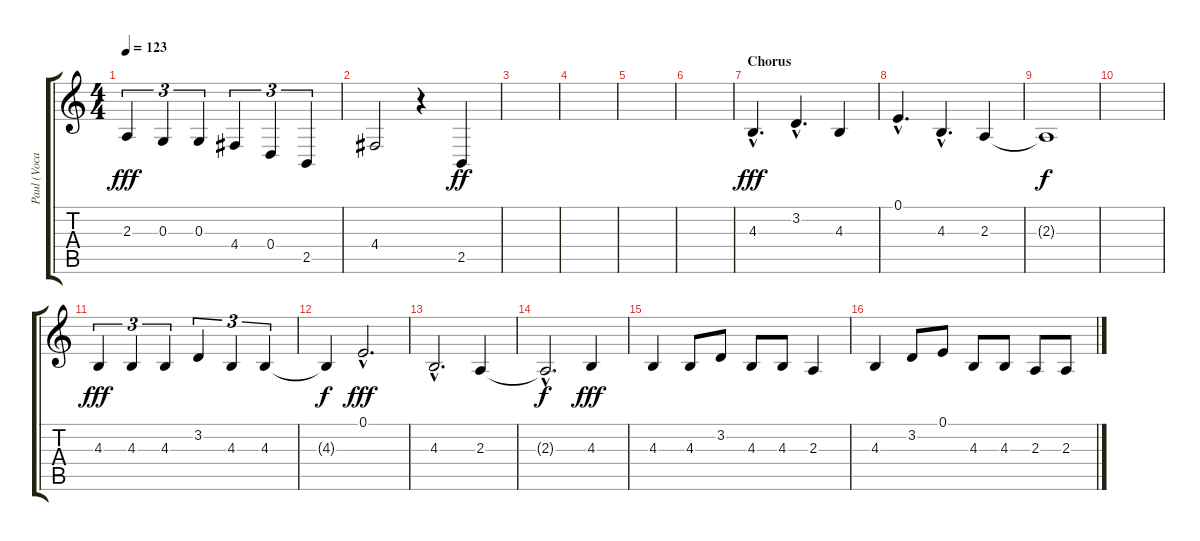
\track ("Paul (Vocals)" "Paul (Voca") {instrument tenorsax}
\staff {score tabs}
\tuning (E4 B3 G3 D3 A2 E2) {hide}
\ts (4 4)
\tempo 123
\clef g2
\ks c
2.3.4{tu (3 2) dy fff} 0.3.4{tu (3 2)} 0.3.4{tu (3 2)} 4.4.4{tu (3 2)} 0.4.4{tu (3 2)} 2.5.4{tu (3 2)} |
4.4.2 r.4 2.5.4{dy ff} |
|
|
|
|
\section ("" "Chorus")
4.3{hac}.4{d dy fff volume 16} 3.2{hac}.4{d} 4.3.4 |
0.1{hac}.4{d} 4.3{hac}.4{d} 2.3.4 |
2.3{t}.1{dy f} |
|
4.3.4{tu (3 2) dy fff} 4.3.4{tu (3 2)} 4.3.4{tu (3 2)} 3.2.4{tu (3 2)} 4.3.4{tu (3 2)} 4.3.4{tu (3 2)} |
4.3{t}.4{dy f} 0.1{hac}.2{d dy fff} |
4.3{hac}.2{d} 2.3.4 |
2.3{hac t}.2{d dy f} 4.3.4{dy fff} |
4.3.4 4.3.8 3.2.8 4.3.8 4.3.8 2.3.4 |
4.3.4 3.2.8 0.1.8 4.3.8 4.3.8 2.3.8 2.3.8
